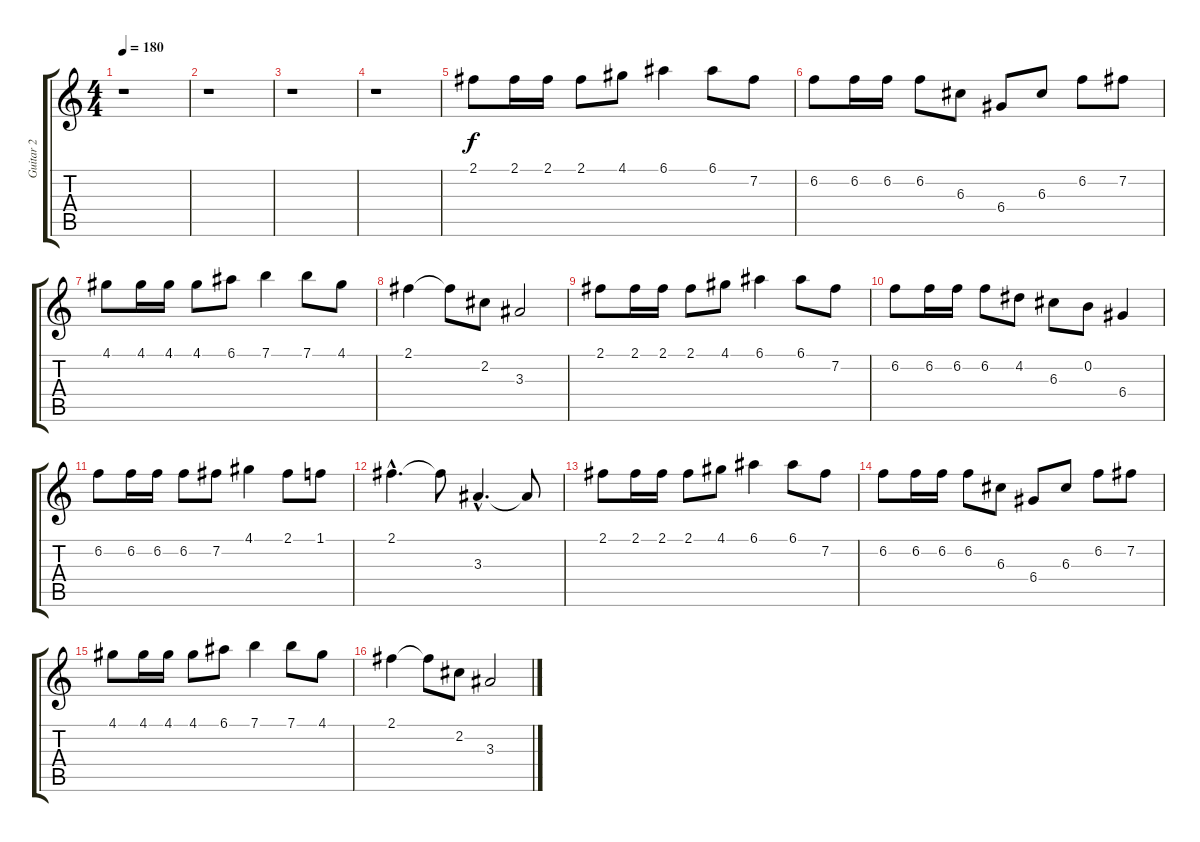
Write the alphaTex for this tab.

\track ("Guitar 2" "Guitar 2") {instrument overdrivenguitar}
\staff {score tabs}
\tuning (E4 B3 G3 D3 A2 E2) {hide}
\ts (4 4)
\tempo 180
\clef g2
\ks c
r.1{dy f} |
r.1 |
r.1 |
r.1 |
2.1.8 2.1.16 2.1.16 2.1.8 4.1.8 6.1.4 6.1.8 7.2.8 |
6.2.8 6.2.16 6.2.16 6.2.8 6.3.8 6.4.8 6.3.8 6.2.8 7.2.8 |
4.1.8 4.1.16 4.1.16 4.1.8 6.1.8 7.1.4 7.1.8 4.1.8 |
2.1.4 2.1{t}.8 2.2.8 3.3.2 |
2.1.8 2.1.16 2.1.16 2.1.8 4.1.8 6.1.4 6.1.8 7.2.8 |
6.2.8 6.2.16 6.2.16 6.2.8 4.2.8 6.3.8 0.2.8 6.4.4 |
6.2.8 6.2.16 6.2.16 6.2.8 7.2.8 4.1.4 2.1.8 1.1.8 |
2.1{hac}.4{d} 2.1{t}.8 3.3{hac}.4{d} 3.3{t}.8 |
2.1.8 2.1.16 2.1.16 2.1.8 4.1.8 6.1.4 6.1.8 7.2.8 |
6.2.8 6.2.16 6.2.16 6.2.8 6.3.8 6.4.8 6.3.8 6.2.8 7.2.8 |
4.1.8 4.1.16 4.1.16 4.1.8 6.1.8 7.1.4 7.1.8 4.1.8 |
2.1.4 2.1{t}.8 2.2.8 3.3.2
